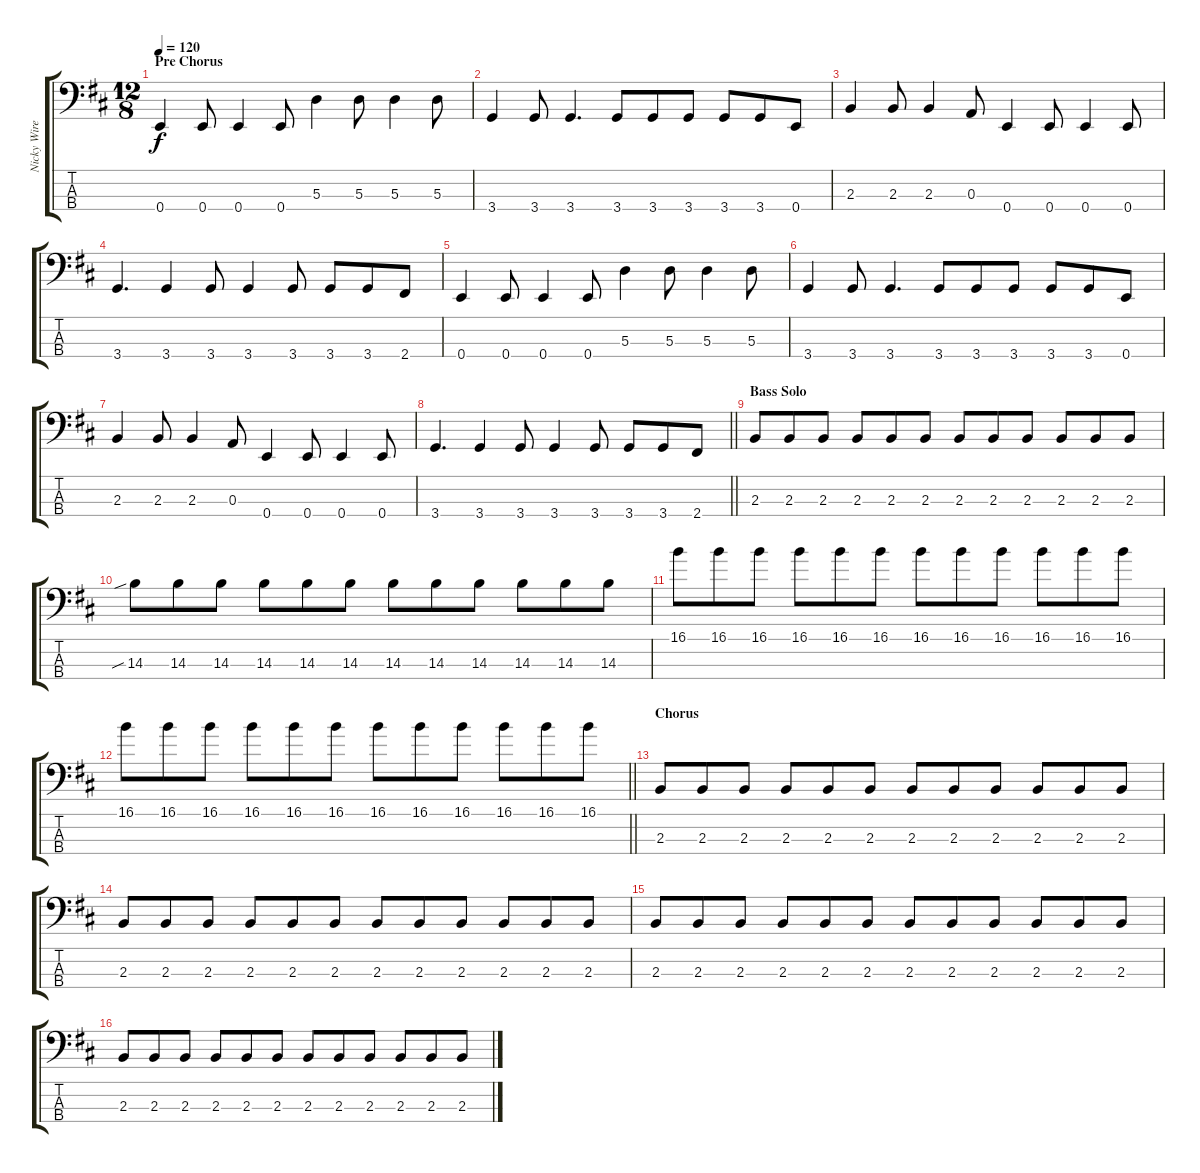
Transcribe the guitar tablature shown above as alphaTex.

\track ("Nicky Wire (Bass)" "Nicky Wire") {instrument electricbasspick}
\staff {score tabs}
\tuning (G2 D2 A1 E1) {hide}
\ts (12 8)
\section ("" "Pre Chorus")
\tempo 120
\clef f4
\ks d
0.4.4{dy f} 0.4.8 0.4.4 0.4.8 5.3.4 5.3.8 5.3.4 5.3.8 |
3.4.4 3.4.8 3.4.4{d} 3.4.8 3.4.8 3.4.8 3.4.8 3.4.8 0.4.8 |
2.3.4 2.3.8 2.3.4 0.3.8 0.4.4 0.4.8 0.4.4 0.4.8 |
3.4.4{d} 3.4.4 3.4.8 3.4.4 3.4.8 3.4.8 3.4.8 2.4.8 |
0.4.4 0.4.8 0.4.4 0.4.8 5.3.4 5.3.8 5.3.4 5.3.8 |
3.4.4 3.4.8 3.4.4{d} 3.4.8 3.4.8 3.4.8 3.4.8 3.4.8 0.4.8 |
2.3.4 2.3.8 2.3.4 0.3.8 0.4.4 0.4.8 0.4.4 0.4.8 |
\barLineRight lightlight
3.4.4{d} 3.4.4 3.4.8 3.4.4 3.4.8 3.4.8 3.4.8 2.4.8 |
\section ("" "Bass Solo")
2.3.8 2.3.8 2.3.8 2.3.8 2.3.8 2.3.8 2.3.8 2.3.8 2.3.8 2.3.8 2.3.8 2.3.8 |
14.3{sib}.8 14.3.8 14.3.8 14.3.8 14.3.8 14.3.8 14.3.8 14.3.8 14.3.8 14.3.8 14.3.8 14.3.8 |
16.1.8 16.1.8 16.1.8 16.1.8 16.1.8 16.1.8 16.1.8 16.1.8 16.1.8 16.1.8 16.1.8 16.1.8 |
\barLineRight lightlight
16.1.8 16.1.8 16.1.8 16.1.8 16.1.8 16.1.8 16.1.8 16.1.8 16.1.8 16.1.8 16.1.8 16.1.8 |
\section ("" "Chorus")
2.3.8 2.3.8 2.3.8 2.3.8 2.3.8 2.3.8 2.3.8 2.3.8 2.3.8 2.3.8 2.3.8 2.3.8 |
2.3.8 2.3.8 2.3.8 2.3.8 2.3.8 2.3.8 2.3.8 2.3.8 2.3.8 2.3.8 2.3.8 2.3.8 |
2.3.8 2.3.8 2.3.8 2.3.8 2.3.8 2.3.8 2.3.8 2.3.8 2.3.8 2.3.8 2.3.8 2.3.8 |
2.3.8 2.3.8 2.3.8 2.3.8 2.3.8 2.3.8 2.3.8 2.3.8 2.3.8 2.3.8 2.3.8 2.3.8
